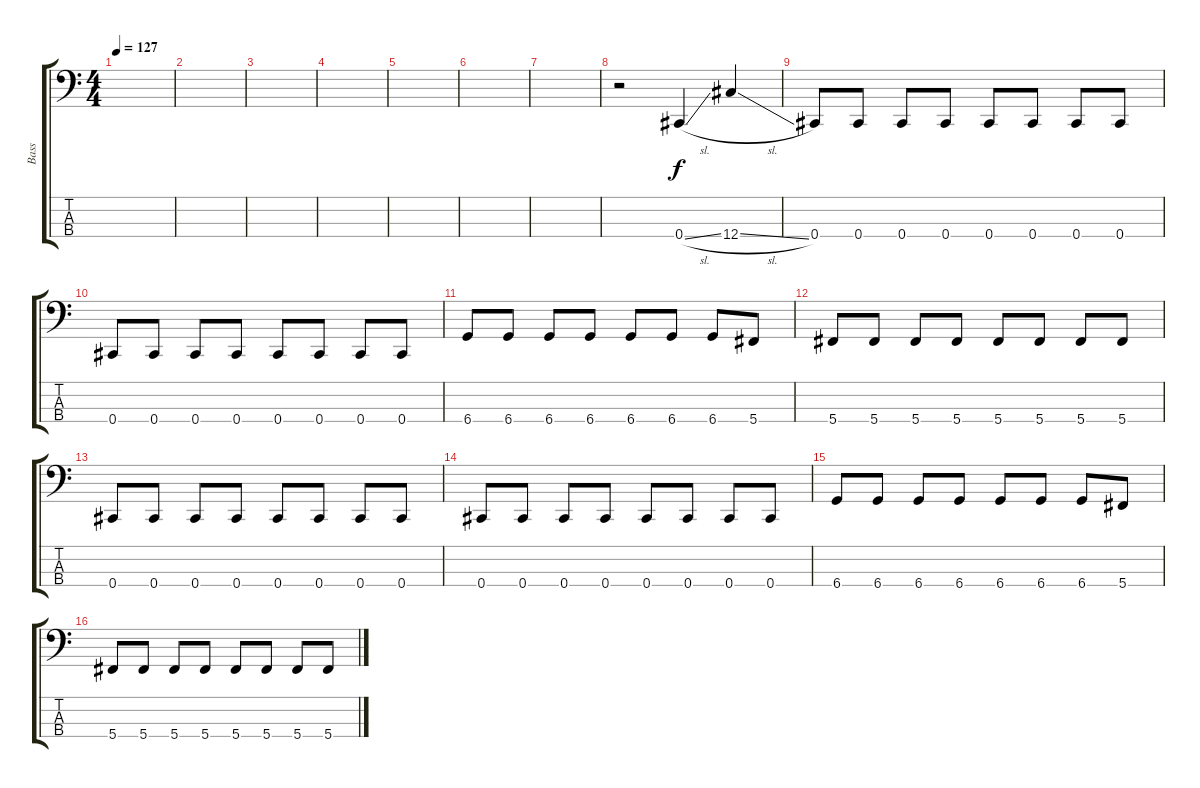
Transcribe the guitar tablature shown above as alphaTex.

\track ("Bass" "Bass") {instrument electricbassfinger}
\staff {score tabs}
\tuning (Gb2 Db2 Ab1 Db1) {hide}
\ts (4 4)
\tempo 127
\clef f4
\ks c
|
|
|
|
|
|
|
r.2 0.4{sl}.4 12.4{sl}.4 |
0.4.8 0.4.8 0.4.8 0.4.8 0.4.8 0.4.8 0.4.8 0.4.8 |
0.4.8 0.4.8 0.4.8 0.4.8 0.4.8 0.4.8 0.4.8 0.4.8 |
6.4.8 6.4.8 6.4.8 6.4.8 6.4.8 6.4.8 6.4.8 5.4.8 |
5.4.8 5.4.8 5.4.8 5.4.8 5.4.8 5.4.8 5.4.8 5.4.8 |
0.4.8 0.4.8 0.4.8 0.4.8 0.4.8 0.4.8 0.4.8 0.4.8 |
0.4.8 0.4.8 0.4.8 0.4.8 0.4.8 0.4.8 0.4.8 0.4.8 |
6.4.8 6.4.8 6.4.8 6.4.8 6.4.8 6.4.8 6.4.8 5.4.8 |
5.4.8 5.4.8 5.4.8 5.4.8 5.4.8 5.4.8 5.4.8 5.4.8
